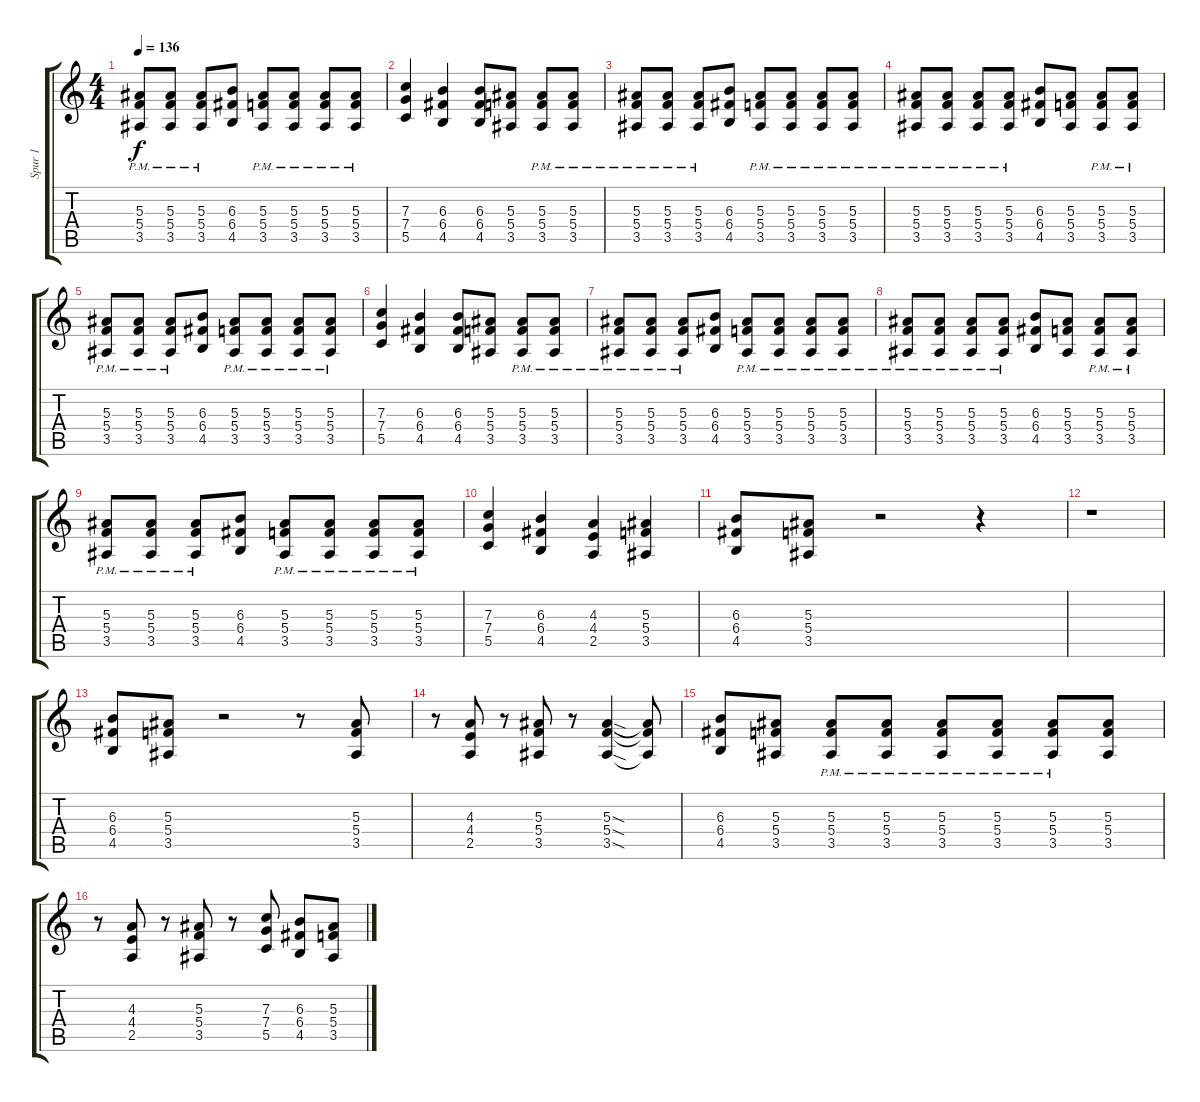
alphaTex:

\track ("Spur 1" "Spur 1") {instrument distortionguitar}
\staff {score tabs}
\tuning (D4 A3 F3 C3 G2 D2) {hide}
\ts (4 4)
\tempo 136
\clef g2
\ks c
(5.3{pm} 5.4{pm} 3.5{pm}).8{dy f} (5.3{pm} 5.4{pm} 3.5{pm}).8 (5.3{pm} 5.4{pm} 3.5{pm}).8 (6.3 6.4 4.5).8 (5.3{pm} 5.4{pm} 3.5{pm}).8 (5.3{pm} 5.4{pm} 3.5{pm}).8 (5.3{pm} 5.4{pm} 3.5{pm}).8 (5.3{pm} 5.4{pm} 3.5{pm}).8 |
(7.3 7.4 5.5).4 (6.3 6.4 4.5).4 (6.3 6.4 4.5).8 (5.3 5.4 3.5).8 (5.3{pm} 5.4{pm} 3.5{pm}).8 (5.3{pm} 5.4{pm} 3.5{pm}).8 |
(5.3{pm} 5.4{pm} 3.5{pm}).8 (5.3{pm} 5.4{pm} 3.5{pm}).8 (5.3{pm} 5.4{pm} 3.5{pm}).8 (6.3 6.4 4.5).8 (5.3{pm} 5.4{pm} 3.5{pm}).8 (5.3{pm} 5.4{pm} 3.5{pm}).8 (5.3{pm} 5.4{pm} 3.5{pm}).8 (5.3{pm} 5.4{pm} 3.5{pm}).8 |
(5.3{pm} 5.4{pm} 3.5{pm}).8 (5.3{pm} 5.4{pm} 3.5{pm}).8 (5.3{pm} 5.4{pm} 3.5{pm}).8 (5.3{pm} 5.4{pm} 3.5{pm}).8 (6.3 6.4 4.5).8 (5.3 5.4 3.5).8 (5.3{pm} 5.4{pm} 3.5{pm}).8 (5.3{pm} 5.4{pm} 3.5{pm}).8 |
(5.3{pm} 5.4{pm} 3.5{pm}).8 (5.3{pm} 5.4{pm} 3.5{pm}).8 (5.3{pm} 5.4{pm} 3.5{pm}).8 (6.3 6.4 4.5).8 (5.3{pm} 5.4{pm} 3.5{pm}).8 (5.3{pm} 5.4{pm} 3.5{pm}).8 (5.3{pm} 5.4{pm} 3.5{pm}).8 (5.3{pm} 5.4{pm} 3.5{pm}).8 |
(7.3 7.4 5.5).4 (6.3 6.4 4.5).4 (6.3 6.4 4.5).8 (5.3 5.4 3.5).8 (5.3{pm} 5.4{pm} 3.5{pm}).8 (5.3{pm} 5.4{pm} 3.5{pm}).8 |
(5.3{pm} 5.4{pm} 3.5{pm}).8 (5.3{pm} 5.4{pm} 3.5{pm}).8 (5.3{pm} 5.4{pm} 3.5{pm}).8 (6.3 6.4 4.5).8 (5.3{pm} 5.4{pm} 3.5{pm}).8 (5.3{pm} 5.4{pm} 3.5{pm}).8 (5.3{pm} 5.4{pm} 3.5{pm}).8 (5.3{pm} 5.4{pm} 3.5{pm}).8 |
(5.3{pm} 5.4{pm} 3.5{pm}).8 (5.3{pm} 5.4{pm} 3.5{pm}).8 (5.3{pm} 5.4{pm} 3.5{pm}).8 (5.3{pm} 5.4{pm} 3.5{pm}).8 (6.3 6.4 4.5).8 (5.3 5.4 3.5).8 (5.3{pm} 5.4{pm} 3.5{pm}).8 (5.3{pm} 5.4{pm} 3.5{pm}).8 |
(5.3{pm} 5.4{pm} 3.5{pm}).8 (5.3{pm} 5.4{pm} 3.5{pm}).8 (5.3{pm} 5.4{pm} 3.5{pm}).8 (6.3 6.4 4.5).8 (5.3{pm} 5.4{pm} 3.5{pm}).8 (5.3{pm} 5.4{pm} 3.5{pm}).8 (5.3{pm} 5.4{pm} 3.5{pm}).8 (5.3{pm} 5.4{pm} 3.5{pm}).8 |
(7.3 7.4 5.5).4 (6.3 6.4 4.5).4 (4.3 4.4 2.5).4 (5.3 5.4 3.5).4 |
(6.3 6.4 4.5).8 (5.3 5.4 3.5).8 r.2 r.4 |
r.1 |
(6.3 6.4 4.5).8 (5.3 5.4 3.5).8 r.2 r.8 (5.3 5.4 3.5).8 |
r.8 (4.3 4.4 2.5).8 r.8 (5.3 5.4 3.5).8 r.8 (5.3{sod} 5.4{sod} 3.5{sod}).4 (5.3{t} 5.4{t} 3.5{t}).8 |
(6.3 6.4 4.5).8 (5.3 5.4 3.5).8 (5.3{pm} 5.4{pm} 3.5{pm}).8 (5.3{pm} 5.4{pm} 3.5{pm}).8 (5.3{pm} 5.4{pm} 3.5{pm}).8 (5.3{pm} 5.4{pm} 3.5{pm}).8 (5.3{pm} 5.4{pm} 3.5{pm}).8 (5.3 5.4 3.5).8 |
r.8 (4.3 4.4 2.5).8 r.8 (5.3 5.4 3.5).8 r.8 (7.3 7.4 5.5).8 (6.3 6.4 4.5).8 (5.3 5.4 3.5).8
